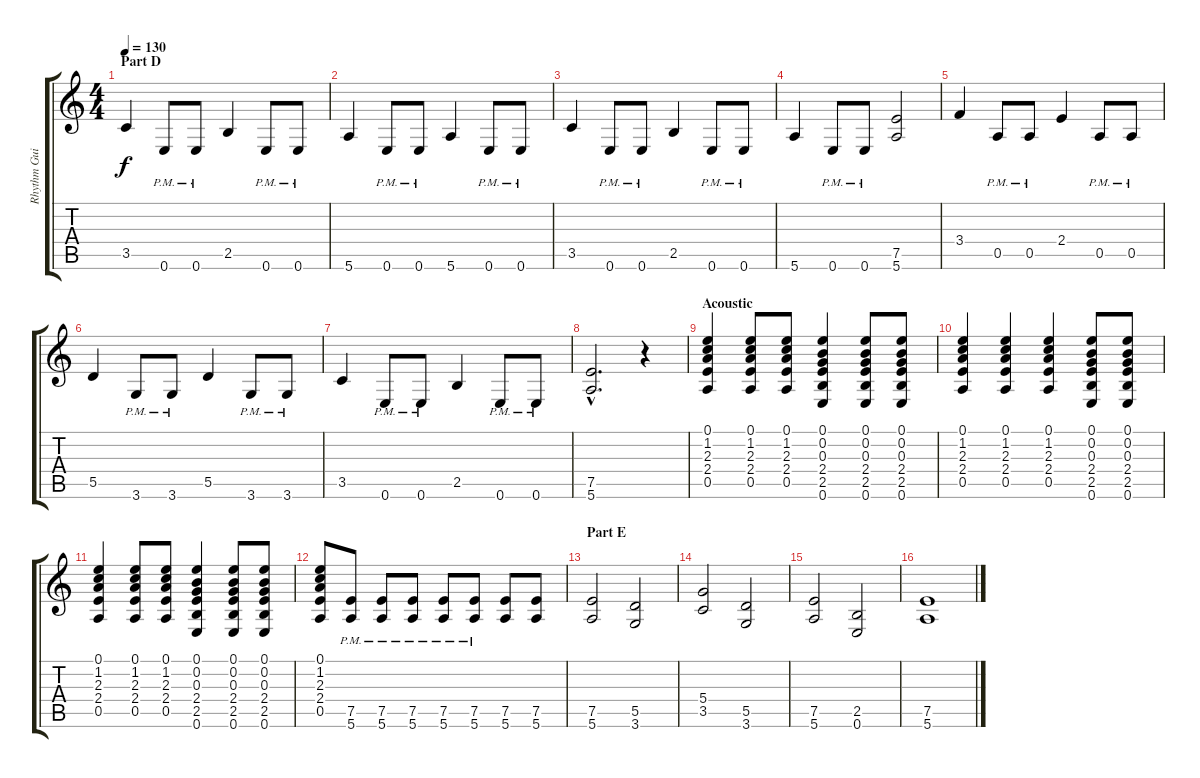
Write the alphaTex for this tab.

\track ("Rhythm Guitar" "Rhythm Gui") {instrument distortionguitar}
\staff {score tabs}
\tuning (E4 B3 G3 D3 A2 E2) {hide}
\ts (4 4)
\section ("" "Part D")
\tempo 130
\clef g2
\ks c
3.5.4{dy f volume 16 instrument distortionguitar} 0.6{pm}.8 0.6{pm}.8 2.5.4 0.6{pm}.8 0.6{pm}.8 |
5.6.4 0.6{pm}.8 0.6{pm}.8 5.6.4 0.6{pm}.8 0.6{pm}.8 |
3.5.4 0.6{pm}.8 0.6{pm}.8 2.5.4 0.6{pm}.8 0.6{pm}.8 |
5.6.4 0.6{pm}.8 0.6{pm}.8 (7.5 5.6).2 |
3.4.4 0.5{pm}.8 0.5{pm}.8 2.4.4 0.5{pm}.8 0.5{pm}.8 |
5.5.4 3.6{pm}.8 3.6{pm}.8 5.5.4 3.6{pm}.8 3.6{pm}.8 |
3.5.4 0.6{pm}.8 0.6{pm}.8 2.5.4 0.6{pm}.8 0.6{pm}.8 |
(7.5{hac} 5.6{hac}).2{d} r.4 |
\section ("" "Acoustic")
(0.1 1.2 2.3 2.4 0.5).4{volume 8 instrument acousticguitarsteel} (0.1 1.2 2.3 2.4 0.5).8 (0.1 1.2 2.3 2.4 0.5).8 (0.1 0.2 0.3 2.4 2.5 0.6).4 (0.1 0.2 0.3 2.4 2.5 0.6).8 (0.1 0.2 0.3 2.4 2.5 0.6).8 |
(0.1 1.2 2.3 2.4 0.5).4 (0.1 1.2 2.3 2.4 0.5).4 (0.1 1.2 2.3 2.4 0.5).4 (0.1 0.2 0.3 2.4 2.5 0.6).8 (0.1 0.2 0.3 2.4 2.5 0.6).8 |
(0.1 1.2 2.3 2.4 0.5).4 (0.1 1.2 2.3 2.4 0.5).8 (0.1 1.2 2.3 2.4 0.5).8 (0.1 0.2 0.3 2.4 2.5 0.6).4 (0.1 0.2 0.3 2.4 2.5 0.6).8 (0.1 0.2 0.3 2.4 2.5 0.6).8 |
(0.1 1.2 2.3 2.4 0.5).8 (7.5{pm} 5.6{pm}).8{volume 16 instrument distortionguitar} (7.5{pm} 5.6{pm}).8 (7.5{pm} 5.6{pm}).8 (7.5{pm} 5.6{pm}).8 (7.5{pm} 5.6{pm}).8 (7.5 5.6).8 (7.5 5.6).8 |
\section ("" "Part E")
(7.5 5.6).2 (5.5 3.6).2 |
(5.4 3.5).2 (5.5 3.6).2 |
(7.5 5.6).2 (2.5 0.6).2 |
(7.5 5.6).1
